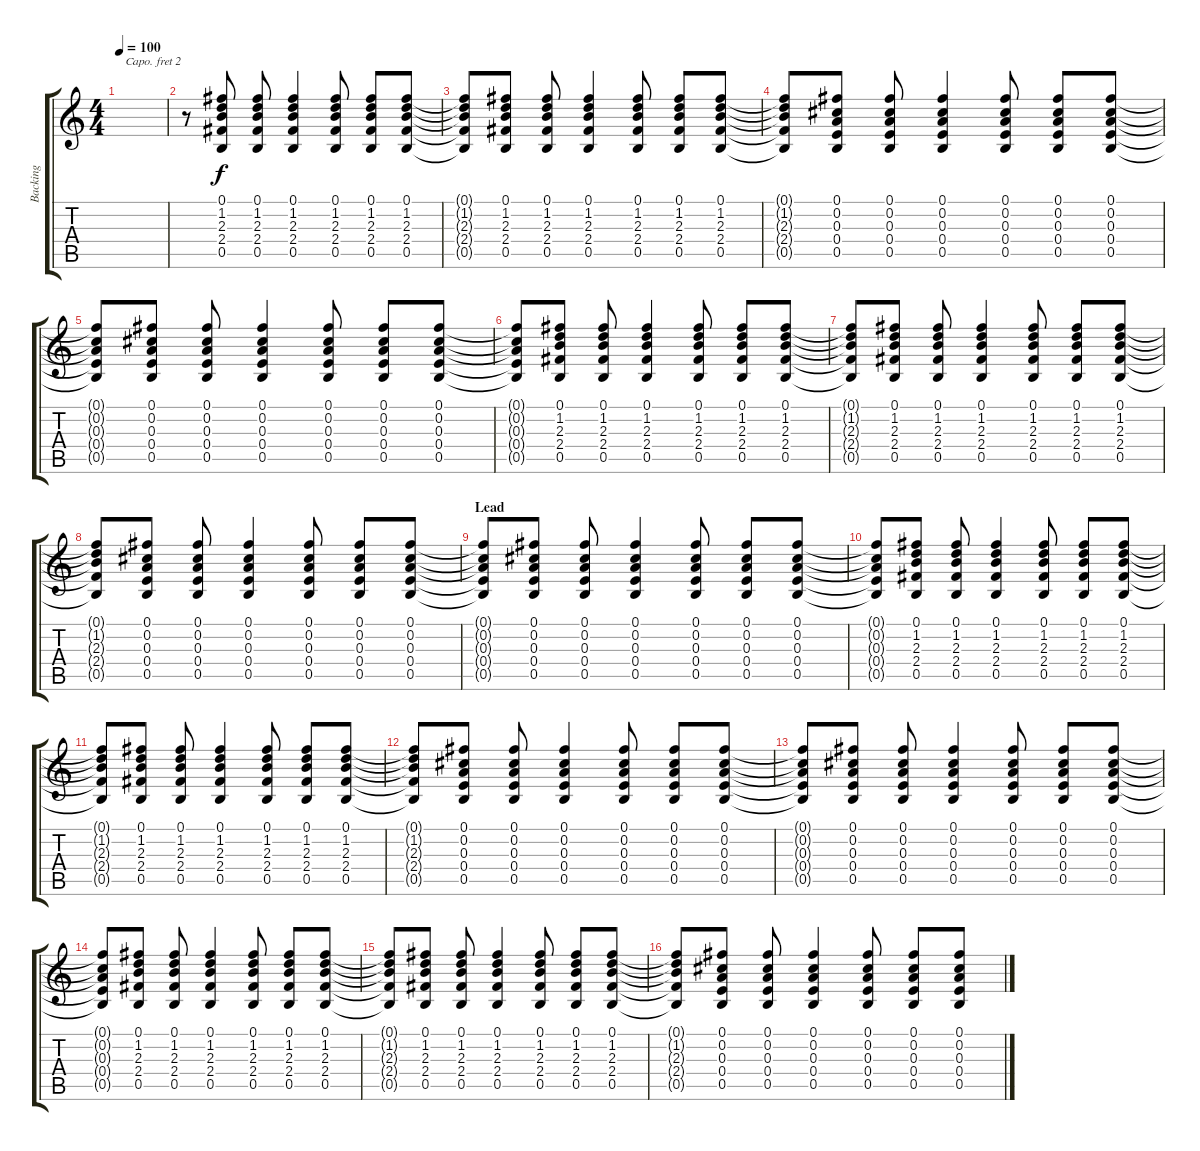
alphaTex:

\track ("Backing" "Backing") {instrument acousticguitarnylon}
\staff {score tabs}
\capo 2
\tuning (E4 B3 G3 D3 A2 E2) {hide}
\ts (4 4)
\tempo 100
\clef g2
\ks c
|
r.8 (0.1 1.2 2.3 2.4 0.5).8 (0.1 1.2 2.3 2.4 0.5).8 (0.1 1.2 2.3 2.4 0.5).4 (0.1 1.2 2.3 2.4 0.5).8 (0.1 1.2 2.3 2.4 0.5).8 (0.1 1.2 2.3 2.4 0.5).8 |
(0.1{t} 1.2{t} 2.3{t} 2.4{t} 0.5{t}).8 (0.1 1.2 2.3 2.4 0.5).8 (0.1 1.2 2.3 2.4 0.5).8 (0.1 1.2 2.3 2.4 0.5).4 (0.1 1.2 2.3 2.4 0.5).8 (0.1 1.2 2.3 2.4 0.5).8 (0.1 1.2 2.3 2.4 0.5).8 |
(0.1{t} 1.2{t} 2.3{t} 2.4{t} 0.5{t}).8 (0.1 0.2 0.3 0.4 0.5).8 (0.1 0.2 0.3 0.4 0.5).8 (0.1 0.2 0.3 0.4 0.5).4 (0.1 0.2 0.3 0.4 0.5).8 (0.1 0.2 0.3 0.4 0.5).8 (0.1 0.2 0.3 0.4 0.5).8 |
(0.1{t} 0.2{t} 0.3{t} 0.4{t} 0.5{t}).8 (0.1 0.2 0.3 0.4 0.5).8 (0.1 0.2 0.3 0.4 0.5).8 (0.1 0.2 0.3 0.4 0.5).4 (0.1 0.2 0.3 0.4 0.5).8 (0.1 0.2 0.3 0.4 0.5).8 (0.1 0.2 0.3 0.4 0.5).8 |
(0.1{t} 0.2{t} 0.3{t} 0.4{t} 0.5{t}).8 (0.1 1.2 2.3 2.4 0.5).8 (0.1 1.2 2.3 2.4 0.5).8 (0.1 1.2 2.3 2.4 0.5).4 (0.1 1.2 2.3 2.4 0.5).8 (0.1 1.2 2.3 2.4 0.5).8 (0.1 1.2 2.3 2.4 0.5).8 |
(0.1{t} 1.2{t} 2.3{t} 2.4{t} 0.5{t}).8 (0.1 1.2 2.3 2.4 0.5).8 (0.1 1.2 2.3 2.4 0.5).8 (0.1 1.2 2.3 2.4 0.5).4 (0.1 1.2 2.3 2.4 0.5).8 (0.1 1.2 2.3 2.4 0.5).8 (0.1 1.2 2.3 2.4 0.5).8 |
(0.1{t} 1.2{t} 2.3{t} 2.4{t} 0.5{t}).8 (0.1 0.2 0.3 0.4 0.5).8 (0.1 0.2 0.3 0.4 0.5).8 (0.1 0.2 0.3 0.4 0.5).4 (0.1 0.2 0.3 0.4 0.5).8 (0.1 0.2 0.3 0.4 0.5).8 (0.1 0.2 0.3 0.4 0.5).8 |
\section ("" "Lead")
(0.1{t} 0.2{t} 0.3{t} 0.4{t} 0.5{t}).8 (0.1 0.2 0.3 0.4 0.5).8 (0.1 0.2 0.3 0.4 0.5).8 (0.1 0.2 0.3 0.4 0.5).4 (0.1 0.2 0.3 0.4 0.5).8 (0.1 0.2 0.3 0.4 0.5).8 (0.1 0.2 0.3 0.4 0.5).8 |
(0.1{t} 0.2{t} 0.3{t} 0.4{t} 0.5{t}).8 (0.1 1.2 2.3 2.4 0.5).8 (0.1 1.2 2.3 2.4 0.5).8 (0.1 1.2 2.3 2.4 0.5).4 (0.1 1.2 2.3 2.4 0.5).8 (0.1 1.2 2.3 2.4 0.5).8 (0.1 1.2 2.3 2.4 0.5).8 |
(0.1{t} 1.2{t} 2.3{t} 2.4{t} 0.5{t}).8 (0.1 1.2 2.3 2.4 0.5).8 (0.1 1.2 2.3 2.4 0.5).8 (0.1 1.2 2.3 2.4 0.5).4 (0.1 1.2 2.3 2.4 0.5).8 (0.1 1.2 2.3 2.4 0.5).8 (0.1 1.2 2.3 2.4 0.5).8 |
(0.1{t} 1.2{t} 2.3{t} 2.4{t} 0.5{t}).8 (0.1 0.2 0.3 0.4 0.5).8 (0.1 0.2 0.3 0.4 0.5).8 (0.1 0.2 0.3 0.4 0.5).4 (0.1 0.2 0.3 0.4 0.5).8 (0.1 0.2 0.3 0.4 0.5).8 (0.1 0.2 0.3 0.4 0.5).8 |
(0.1{t} 0.2{t} 0.3{t} 0.4{t} 0.5{t}).8 (0.1 0.2 0.3 0.4 0.5).8 (0.1 0.2 0.3 0.4 0.5).8 (0.1 0.2 0.3 0.4 0.5).4 (0.1 0.2 0.3 0.4 0.5).8 (0.1 0.2 0.3 0.4 0.5).8 (0.1 0.2 0.3 0.4 0.5).8 |
(0.1{t} 0.2{t} 0.3{t} 0.4{t} 0.5{t}).8 (0.1 1.2 2.3 2.4 0.5).8 (0.1 1.2 2.3 2.4 0.5).8 (0.1 1.2 2.3 2.4 0.5).4 (0.1 1.2 2.3 2.4 0.5).8 (0.1 1.2 2.3 2.4 0.5).8 (0.1 1.2 2.3 2.4 0.5).8 |
(0.1{t} 1.2{t} 2.3{t} 2.4{t} 0.5{t}).8 (0.1 1.2 2.3 2.4 0.5).8 (0.1 1.2 2.3 2.4 0.5).8 (0.1 1.2 2.3 2.4 0.5).4 (0.1 1.2 2.3 2.4 0.5).8 (0.1 1.2 2.3 2.4 0.5).8 (0.1 1.2 2.3 2.4 0.5).8 |
(0.1{t} 1.2{t} 2.3{t} 2.4{t} 0.5{t}).8 (0.1 0.2 0.3 0.4 0.5).8 (0.1 0.2 0.3 0.4 0.5).8 (0.1 0.2 0.3 0.4 0.5).4 (0.1 0.2 0.3 0.4 0.5).8 (0.1 0.2 0.3 0.4 0.5).8 (0.1 0.2 0.3 0.4 0.5).8
